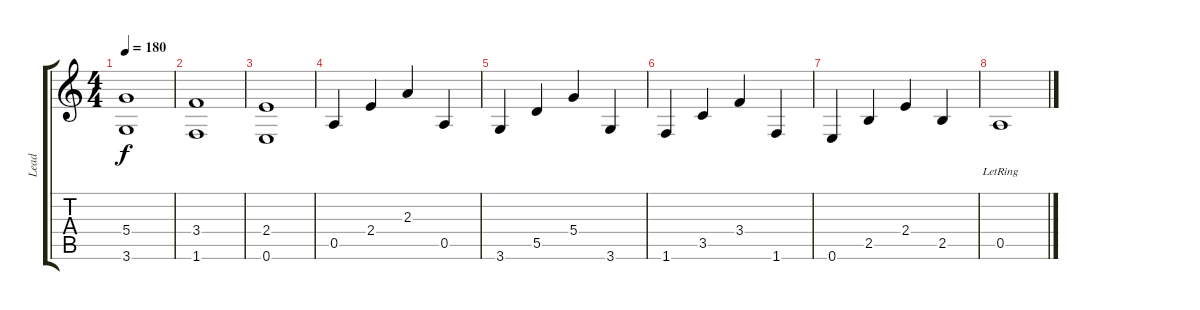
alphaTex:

\track ("Lead" "Lead") {instrument distortionguitar}
\staff {score tabs}
\tuning (E4 B3 G3 D3 A2 E2) {hide}
\ts (4 4)
\tempo 180
\clef g2
\ks c
(5.4 3.6).1{dy f} |
(3.4 1.6).1 |
(2.4 0.6).1 |
0.5.4 2.4.4 2.3.4 0.5.4 |
3.6.4 5.5.4 5.4.4 3.6.4 |
1.6.4 3.5.4 3.4.4 1.6.4 |
0.6.4 2.5.4 2.4.4 2.5.4 |
0.5{lr}.1
